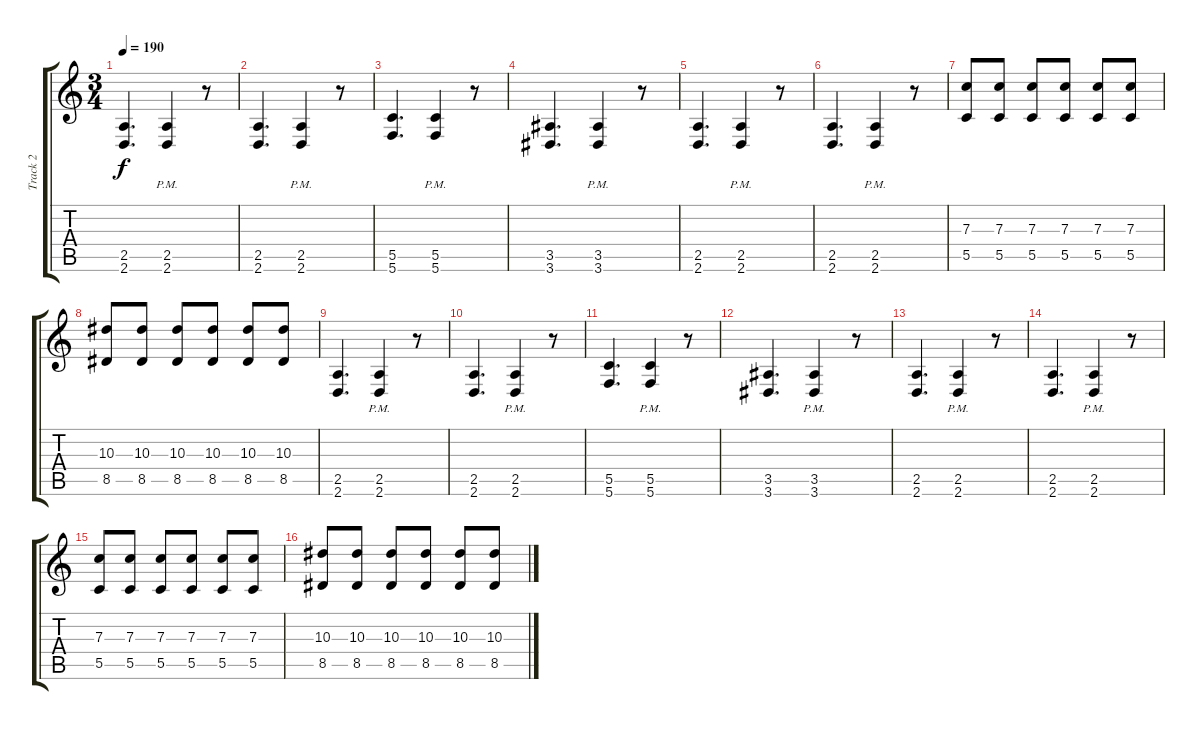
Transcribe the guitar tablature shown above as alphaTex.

\track ("Track 2" "Track 2") {instrument distortionguitar}
\staff {score tabs}
\tuning (D4 A3 F3 C3 G2 C2) {hide}
\ts (3 4)
\tempo 190
\clef g2
\ks c
(2.5 2.6).4{d dy f} (2.5{pm} 2.6{pm}).4 r.8 |
(2.5 2.6).4{d} (2.5{pm} 2.6{pm}).4 r.8 |
(5.5 5.6).4{d} (5.5{pm} 5.6{pm}).4 r.8 |
(3.5 3.6).4{d} (3.5{pm} 3.6{pm}).4 r.8 |
(2.5 2.6).4{d} (2.5{pm} 2.6{pm}).4 r.8 |
(2.5 2.6).4{d} (2.5{pm} 2.6{pm}).4 r.8 |
(7.3 5.5).8 (7.3 5.5).8 (7.3 5.5).8 (7.3 5.5).8 (7.3 5.5).8 (7.3 5.5).8 |
(10.3 8.5).8 (10.3 8.5).8 (10.3 8.5).8 (10.3 8.5).8 (10.3 8.5).8 (10.3 8.5).8 |
(2.5 2.6).4{d} (2.5{pm} 2.6{pm}).4 r.8 |
(2.5 2.6).4{d} (2.5{pm} 2.6{pm}).4 r.8 |
(5.5 5.6).4{d} (5.5{pm} 5.6{pm}).4 r.8 |
(3.5 3.6).4{d} (3.5{pm} 3.6{pm}).4 r.8 |
(2.5 2.6).4{d} (2.5{pm} 2.6{pm}).4 r.8 |
(2.5 2.6).4{d} (2.5{pm} 2.6{pm}).4 r.8 |
(7.3 5.5).8 (7.3 5.5).8 (7.3 5.5).8 (7.3 5.5).8 (7.3 5.5).8 (7.3 5.5).8 |
(10.3 8.5).8 (10.3 8.5).8 (10.3 8.5).8 (10.3 8.5).8 (10.3 8.5).8 (10.3 8.5).8
